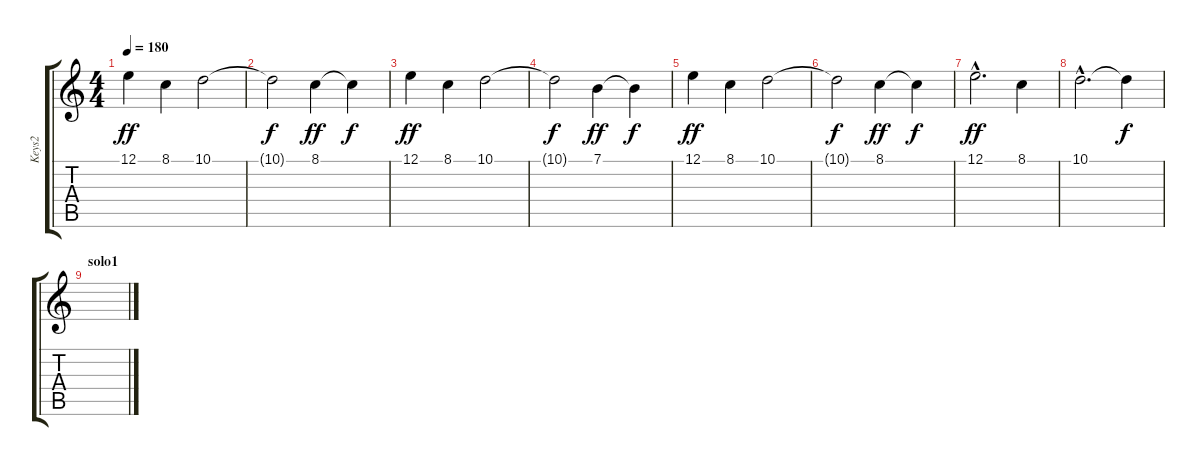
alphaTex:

\track ("Keys2" "Keys2") {instrument stringensemble1}
\staff {score tabs}
\tuning (E4 B3 G3 D3 A2 E2) {hide}
\ts (4 4)
\tempo 180
\clef g2
\ks c
12.1.4{dy ff volume 13} 8.1.4 10.1.2 |
10.1{t}.2{dy f} 8.1.4{dy ff} 8.1{t}.4{dy f} |
12.1.4{dy ff volume 13} 8.1.4 10.1.2 |
10.1{t}.2{dy f} 7.1.4{dy ff} 7.1{t}.4{dy f} |
12.1.4{dy ff volume 13} 8.1.4 10.1.2 |
10.1{t}.2{dy f} 8.1.4{dy ff} 8.1{t}.4{dy f} |
12.1{hac}.2{d dy ff} 8.1.4 |
10.1{hac}.2{d} 10.1{t}.4{dy f} |
\section ("" "solo1")
